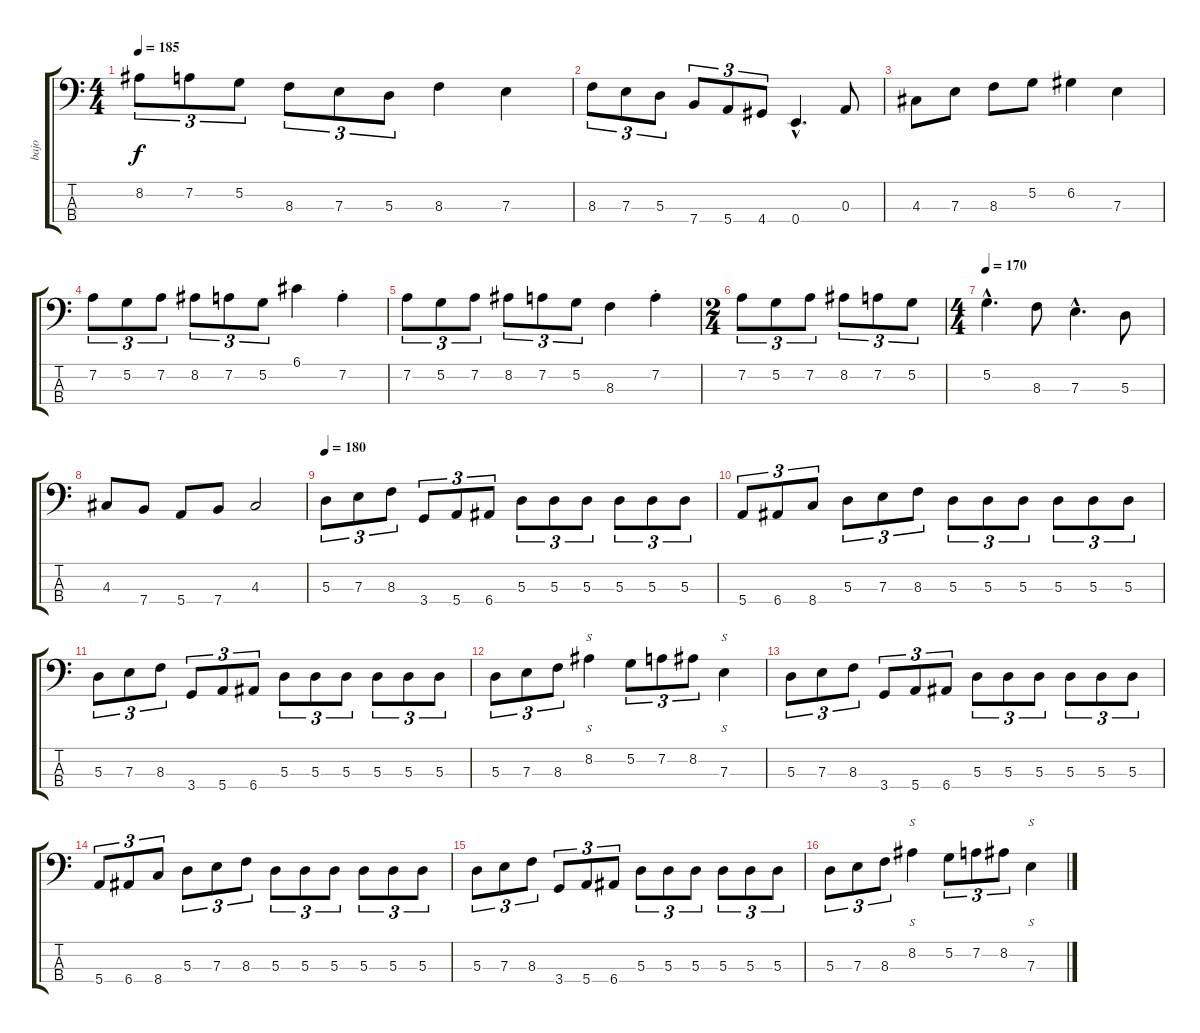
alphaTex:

\track ("bajo" "bajo") {instrument electricbassfinger}
\staff {score tabs}
\tuning (G2 D2 A1 E1) {hide}
\ts (4 4)
\tempo 185
\clef f4
\ks c
8.2.8{tu (3 2) dy f} 7.2.8{tu (3 2)} 5.2.8{tu (3 2)} 8.3.8{tu (3 2)} 7.3.8{tu (3 2)} 5.3.8{tu (3 2)} 8.3.4 7.3.4 |
8.3.8{tu (3 2)} 7.3.8{tu (3 2)} 5.3.8{tu (3 2)} 7.4.8{tu (3 2)} 5.4.8{tu (3 2)} 4.4.8{tu (3 2)} 0.4{hac}.4{d} 0.3.8 |
4.3.8 7.3.8 8.3.8 5.2.8 6.2.4 7.3.4 |
7.2.8{tu (3 2)} 5.2.8{tu (3 2)} 7.2.8{tu (3 2)} 8.2.8{tu (3 2)} 7.2.8{tu (3 2)} 5.2.8{tu (3 2)} 6.1.4 7.2{st}.4 |
7.2.8{tu (3 2)} 5.2.8{tu (3 2)} 7.2.8{tu (3 2)} 8.2.8{tu (3 2)} 7.2.8{tu (3 2)} 5.2.8{tu (3 2)} 8.3.4 7.2{st}.4 |
\ts (2 4)
7.2.8{tu (3 2) volume 9} 5.2.8{tu (3 2)} 7.2.8{tu (3 2)} 8.2.8{tu (3 2)} 7.2.8{tu (3 2)} 5.2.8{tu (3 2)} |
\ts (4 4)
\tempo 180
\tempo 170
5.2{hac}.4{d} 8.3.8 7.3{hac}.4{d} 5.3.8 |
4.3.8 7.4.8 5.4.8 7.4.8 4.3.2 |
\tempo 180
5.3.8{tu (3 2) volume 8} 7.3.8{tu (3 2)} 8.3.8{tu (3 2)} 3.4.8{tu (3 2)} 5.4.8{tu (3 2)} 6.4.8{tu (3 2)} 5.3.8{tu (3 2)} 5.3.8{tu (3 2)} 5.3.8{tu (3 2)} 5.3.8{tu (3 2)} 5.3.8{tu (3 2)} 5.3.8{tu (3 2)} |
5.4.8{tu (3 2)} 6.4.8{tu (3 2)} 8.4.8{tu (3 2)} 5.3.8{tu (3 2)} 7.3.8{tu (3 2)} 8.3.8{tu (3 2)} 5.3.8{tu (3 2)} 5.3.8{tu (3 2)} 5.3.8{tu (3 2)} 5.3.8{tu (3 2)} 5.3.8{tu (3 2)} 5.3.8{tu (3 2)} |
5.3.8{tu (3 2)} 7.3.8{tu (3 2)} 8.3.8{tu (3 2)} 3.4.8{tu (3 2)} 5.4.8{tu (3 2)} 6.4.8{tu (3 2)} 5.3.8{tu (3 2)} 5.3.8{tu (3 2)} 5.3.8{tu (3 2)} 5.3.8{tu (3 2)} 5.3.8{tu (3 2)} 5.3.8{tu (3 2)} |
5.3.8{tu (3 2)} 7.3.8{tu (3 2)} 8.3.8{tu (3 2)} 8.2.4{s} 5.2.8{tu (3 2)} 7.2.8{tu (3 2)} 8.2.8{tu (3 2)} 7.3.4{s} |
5.3.8{tu (3 2)} 7.3.8{tu (3 2)} 8.3.8{tu (3 2)} 3.4.8{tu (3 2)} 5.4.8{tu (3 2)} 6.4.8{tu (3 2)} 5.3.8{tu (3 2)} 5.3.8{tu (3 2)} 5.3.8{tu (3 2)} 5.3.8{tu (3 2)} 5.3.8{tu (3 2)} 5.3.8{tu (3 2)} |
5.4.8{tu (3 2)} 6.4.8{tu (3 2)} 8.4.8{tu (3 2)} 5.3.8{tu (3 2)} 7.3.8{tu (3 2)} 8.3.8{tu (3 2)} 5.3.8{tu (3 2)} 5.3.8{tu (3 2)} 5.3.8{tu (3 2)} 5.3.8{tu (3 2)} 5.3.8{tu (3 2)} 5.3.8{tu (3 2)} |
5.3.8{tu (3 2)} 7.3.8{tu (3 2)} 8.3.8{tu (3 2)} 3.4.8{tu (3 2)} 5.4.8{tu (3 2)} 6.4.8{tu (3 2)} 5.3.8{tu (3 2)} 5.3.8{tu (3 2)} 5.3.8{tu (3 2)} 5.3.8{tu (3 2)} 5.3.8{tu (3 2)} 5.3.8{tu (3 2)} |
5.3.8{tu (3 2)} 7.3.8{tu (3 2)} 8.3.8{tu (3 2)} 8.2.4{s} 5.2.8{tu (3 2)} 7.2.8{tu (3 2)} 8.2.8{tu (3 2)} 7.3.4{s}
